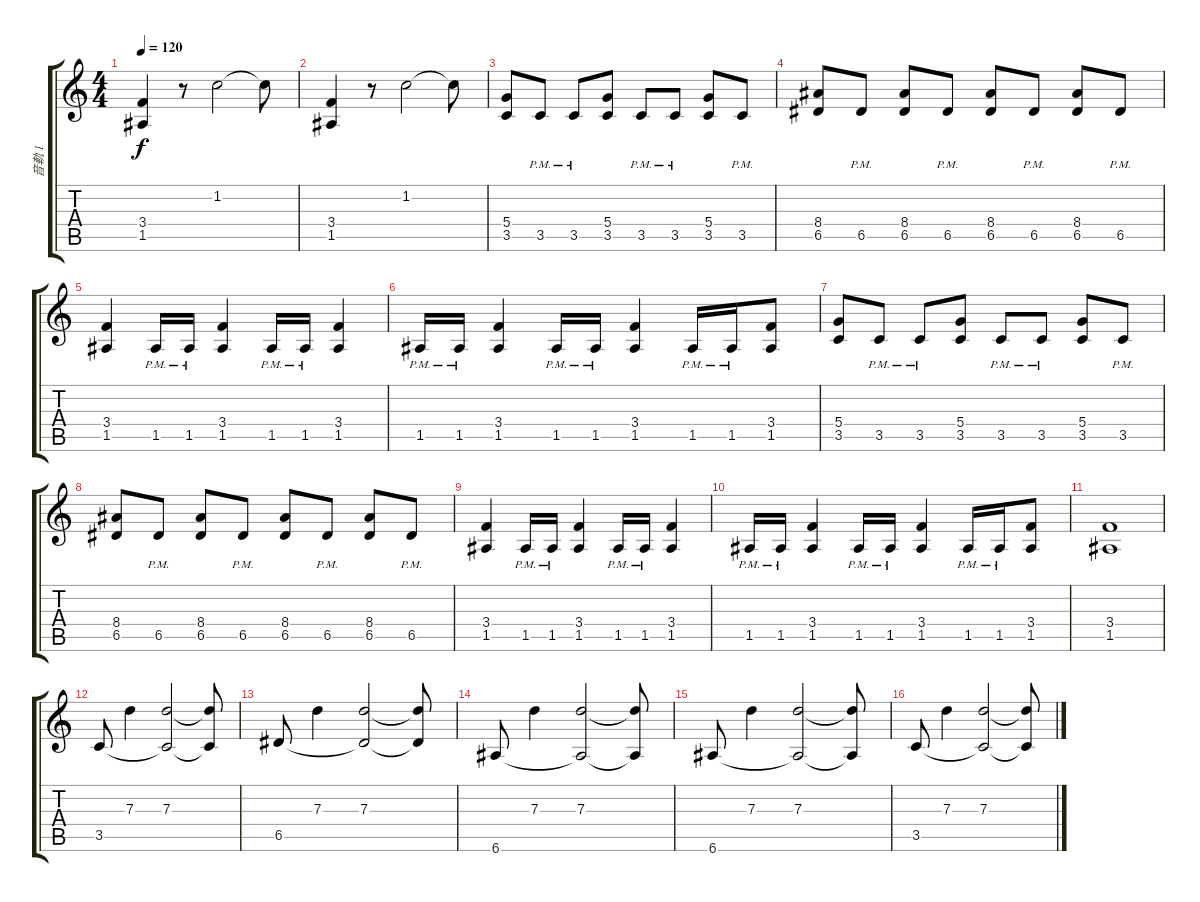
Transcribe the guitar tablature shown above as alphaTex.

\track ("音軌 1" "音軌 1") {instrument overdrivenguitar}
\staff {score tabs}
\tuning (E4 B3 G3 D3 A2 E2) {hide}
\ts (4 4)
\tempo 120
\clef g2
\ks c
(3.4 1.5).4{dy f} r.8 1.2.2 1.2{t}.8 |
(3.4 1.5).4 r.8 1.2.2 1.2{t}.8 |
(5.4 3.5).8 3.5{pm}.8 3.5{pm}.8 (5.4 3.5).8 3.5{pm}.8 3.5{pm}.8 (5.4 3.5).8 3.5{pm}.8 |
(8.4 6.5).8 6.5{pm}.8 (8.4 6.5).8 6.5{pm}.8 (8.4 6.5).8 6.5{pm}.8 (8.4 6.5).8 6.5{pm}.8 |
(3.4 1.5).4 1.5{pm}.16 1.5{pm}.16 (3.4 1.5).4 1.5{pm}.16 1.5{pm}.16 (3.4 1.5).4 |
1.5{pm}.16 1.5{pm}.16 (3.4 1.5).4 1.5{pm}.16 1.5{pm}.16 (3.4 1.5).4 1.5{pm}.16 1.5{pm}.16 (3.4 1.5).8 |
(5.4 3.5).8 3.5{pm}.8 3.5{pm}.8 (5.4 3.5).8 3.5{pm}.8 3.5{pm}.8 (5.4 3.5).8 3.5{pm}.8 |
(8.4 6.5).8 6.5{pm}.8 (8.4 6.5).8 6.5{pm}.8 (8.4 6.5).8 6.5{pm}.8 (8.4 6.5).8 6.5{pm}.8 |
(3.4 1.5).4 1.5{pm}.16 1.5{pm}.16 (3.4 1.5).4 1.5{pm}.16 1.5{pm}.16 (3.4 1.5).4 |
1.5{pm}.16 1.5{pm}.16 (3.4 1.5).4 1.5{pm}.16 1.5{pm}.16 (3.4 1.5).4 1.5{pm}.16 1.5{pm}.16 (3.4 1.5).8 |
(3.4 1.5).1 |
3.5.8{instrument electricguitarjazz} 7.3.4 (7.3 3.5{t}).2 (7.3{t} 3.5{t}).8 |
6.5.8 7.3.4 (7.3 6.5{t}).2 (7.3{t} 6.5{t}).8 |
6.6.8 7.3.4 (7.3 6.6{t}).2 (7.3{t} 6.6{t}).8 |
6.6.8 7.3.4 (7.3 6.6{t}).2 (7.3{t} 6.6{t}).8 |
3.5.8 7.3.4 (7.3 3.5{t}).2 (7.3{t} 3.5{t}).8
